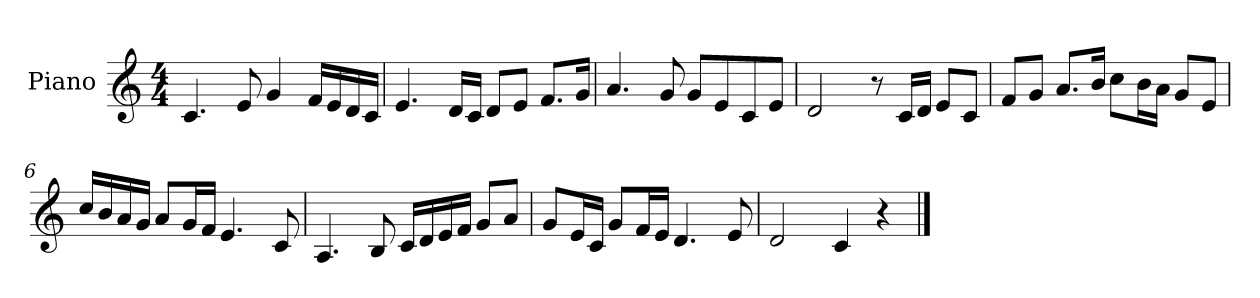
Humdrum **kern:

**kern
*part1
*staff1
*I"Piano
*I'Pno.
*clefG2
*k[]
*M4/4
*MM120
=1
4.c/
8e/
4g/
16f/LL
16e/
16d/
16c/JJ
=2
4.e/
16d/LL
16c/JJ
8d/L
8e/J
8.f/L
16g/Jk
=3
4.a/
8g/
8g/L
8e/
8c/
8e/J
=4
2d/
8r
16c/LL
16d/JJ
8e/L
8c/J
=5
8f/L
8g/J
8.a/L
16b/Jk
8cc\L
16b\L
16a\JJ
8g/L
8e/J
!!LO:LB:g=z
=6
16cc/LL
16b/
16a/
16g/JJ
8a/L
16g/L
16f/JJ
4.e/
8c/
=7
4.A/
8B/
16c/LL
16d/
16e/
16f/JJ
8g/L
8a/J
=8
8g/L
16e/L
16c/JJ
8g/L
16f/L
16e/JJ
4.d/
8e/
=9
2d/
4c/
4r
==
*-
